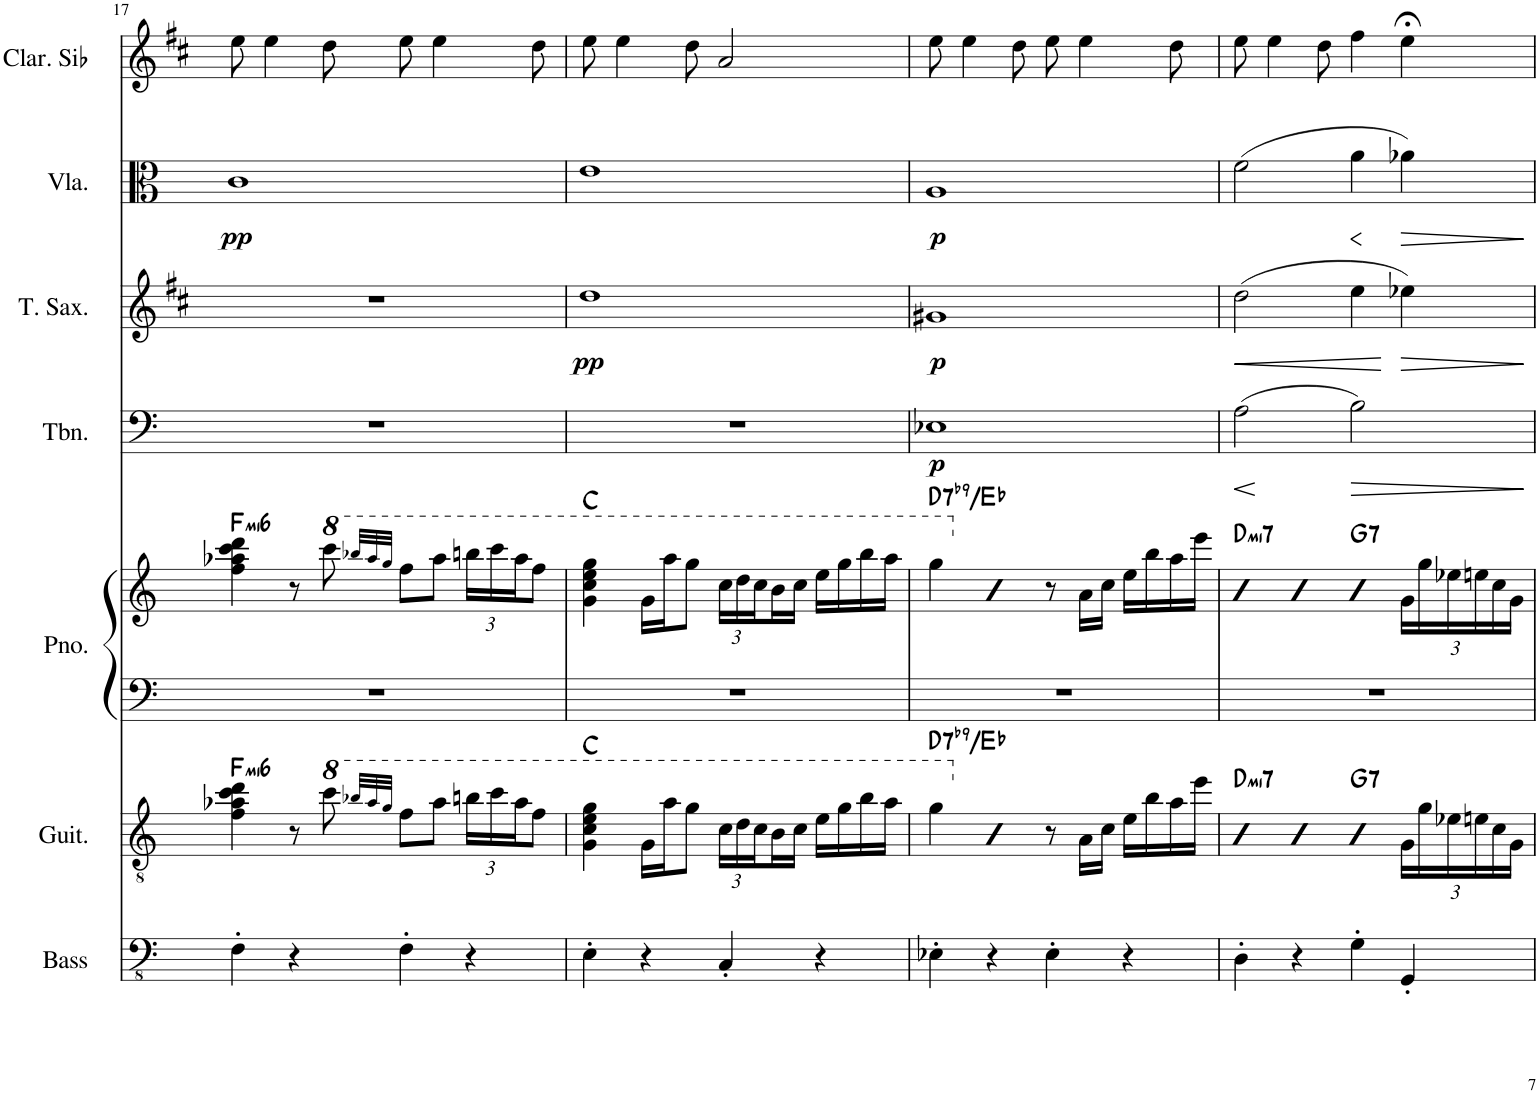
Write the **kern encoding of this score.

**kern	**kern	**harte	**kern	**harte	**kern	**dynam	**kern	**dynam	**kern	**dynam	**kern
*part7	*part6	*part6	*part5	*part5	*part4	*part4	*part3	*part3	*part2	*part2	*part1
*staff7	*staff6	*	*staff5	*	*staff4	*staff4	*staff3	*staff3	*staff2	*staff2	*staff1
*I"Acoustic Bass	*I"Acoustic Guitar	*	*I"Piano	*	*I"Trombone	*	*I"Tenor Saxophone	*	*I"Viola	*	*I"Clarinette en Sib
*I'Bass	*I'Guit.	*	*I'Pno.	*	*I'Tbn.	*	*I'T. Sax.	*	*I'Vla.	*	*I'Clar. Sib
!!LO:PB:g=z
*clefFv4	*clefGv2	*	*clefG2	*	*clefF4	*	*clefG2	*	*clefC3	*	*clefG2
*	*	*	*	*	*	*	*Trd8c14	*	*	*	*Trd1c2
*k[]	*k[]	*	*k[]	*	*k[]	*	*k[f#c#]	*	*k[]	*	*k[f#c#]
*M4/4	*M4/4	*	*M4/4	*	*M4/4	*	*M4/4	*	*M4/4	*	*M4/4
=17	=17	=17	=17	=17	=17	=17	=17	=17	=17	=17	=17
!	!	!LO:H:kt=mi6	!	!LO:H:kt=mi6	!	!	!	!	!	!LO:DY:b	!
4FF'\	4f\ 4a-X\ 4cc\ 4dd\	F:min6	4ff\ 4aa-X\ 4ccc\ 4ddd\	F:min6	1r	.	1r	.	1c	pp	8ee\
.	.	.	.	.	.	.	.	.	.	.	4ee\
4r	8r	.	8r	.	.	.	.	.	.	.	.
*	*8va	*	*	*	*	*	*	*	*	*	*
*	*	*	*8va	*	*	*	*	*	*	*	*
.	8ccc\	.	8cccc\	.	.	.	.	.	.	.	8dd\
.	32qbb-X/LLL	.	32qbbb-X/LLL	.	.	.	.	.	.	.	.
.	32qaa-/	.	32qaaa-/	.	.	.	.	.	.	.	.
.	32qgg/JJJ	.	32qggg/JJJ	.	.	.	.	.	.	.	.
4FF'\	8ff\L	.	8fff\L	.	.	.	.	.	.	.	8ee\
.	8aa-\J	.	8aaa-\J	.	.	.	.	.	.	.	4ee\
*	*Xbrackettup	*	*Xbrackettup	*	*	*	*	*	*	*	*
4r	24bbn\LL	.	24bbbn\LL	.	.	.	.	.	.	.	.
.	24ccc\	.	24cccc\	.	.	.	.	.	.	.	.
.	24aa-\J	.	24aaa-\J	.	.	.	.	.	.	.	.
.	8ff\J	.	8fff\J	.	.	.	.	.	.	.	8dd\
=18	=18	=18	=18	=18	=18	=18	=18	=18	=18	=18	=18
!	!	!	!	!	!	!	!	!LO:DY:b	!	!	!
4EE'\	4g\ 4cc\ 4ee\ 4gg\	C:maj	4gg\ 4ccc\ 4eee\ 4ggg\	C:maj	1r	.	1dd	pp	1e	.	8ee\
.	.	.	.	.	.	.	.	.	.	.	4ee\
4r	16g\LL	.	16gg\LL	.	.	.	.	.	.	.	.
.	16aa\J	.	16aaa\J	.	.	.	.	.	.	.	.
.	8gg\J	.	8ggg\J	.	.	.	.	.	.	.	8dd\
4CC'/	24cc\LL	.	24ccc\LL	.	.	.	.	.	.	.	2a/
.	24dd\	.	24ddd\	.	.	.	.	.	.	.	.
.	24cc\	.	24ccc\	.	.	.	.	.	.	.	.
.	16b\	.	16bb\	.	.	.	.	.	.	.	.
.	16cc\JJ	.	16ccc\JJ	.	.	.	.	.	.	.	.
4r	16ee\LL	.	16eee\LL	.	.	.	.	.	.	.	.
.	16gg\	.	16ggg\	.	.	.	.	.	.	.	.
.	16bb\	.	16bbb\	.	.	.	.	.	.	.	.
.	16aa\JJ	.	16aaa\JJ	.	.	.	.	.	.	.	.
=19	=19	=19	=19	=19	=19	=19	=19	=19	=19	=19	=19
!	!	!LO:H:kt=7	!	!LO:H:kt=7	!	!LO:DY:b	!	!LO:DY:b	!	!LO:DY:b	!
4EE-X'\	4gg\	D:7(b9)/b2	4ggg\	D:7(b9)/b2	1E-X	p	1g#X	p	1A	p	8ee\
.	.	.	.	.	.	.	.	.	.	.	4ee\
*	*X8va	*	*	*	*	*	*	*	*	*	*
*	*	*	*X8va	*	*	*	*	*	*	*	*
4r	4B	.	4b	.	.	.	.	.	.	.	.
.	.	.	.	.	.	.	.	.	.	.	8dd\
4EE-'\	8r	.	8r	.	.	.	.	.	.	.	8ee\
.	16A\LL	.	16a\LL	.	.	.	.	.	.	.	4ee\
.	16c\JJ	.	16cc\JJ	.	.	.	.	.	.	.	.
4r	16e\LL	.	16ee\LL	.	.	.	.	.	.	.	.
.	16b\	.	16bb\	.	.	.	.	.	.	.	.
.	16a\	.	16aa\	.	.	.	.	.	.	.	8dd\
.	16ee\JJ	.	16eee\JJ	.	.	.	.	.	.	.	.
=20	=20	=20	=20	=20	=20	=20	=20	=20	=20	=20	=20
!	!	!LO:H:kt=mi7	!	!LO:H:kt=mi7	!	!LO:HP:b	!	!LO:HP:b	!	!	!
4DD'\	4B	D:min7	4b	D:min7	(2A\	<	(2dd\	<	(2f\	.	8ee\
.	.	.	.	.	.	.	.	.	.	.	4ee\
4r	4B	.	4b	.	.	.	.	.	.	.	.
.	.	.	.	.	.	.	.	.	.	.	8dd\
!	!	!LO:H:kt=7	!	!LO:H:kt=7	!	!LO:HP:b	!	!	!	!LO:HP:b	!
4GG'\	4B	G:7	4b	G:7	2B\)	>	4ee\	.	4a\	<	4ff#\
!	!	!	!	!	!	!	!	!LO:HP:n=1:b	!	!LO:HP:b	!
4GGG'/	24G\LL	.	24g\LL	.	.	.	4ee-X\)	[ >	4a-X\)	>	4ee;<\
.	24g\	.	24gg\	.	.	.	.	.	.	.	.
.	24e-X\	.	24ee-X\	.	.	.	.	.	.	.	.
.	24en\	.	24een\	.	.	.	.	.	.	.	.
.	24c\	.	24cc\	.	.	.	.	.	.	.	.
.	24G\JJ	.	24g\JJ	.	.	.	.	.	.	.	.
.	.	.	.	.	.	[ ]	.	]	.	[ ]	.
=	=	=	=	=	=	=	=	=	=	=	=
*-	*-	*-	*-	*-	*-	*-	*-	*-	*-	*-	*-
